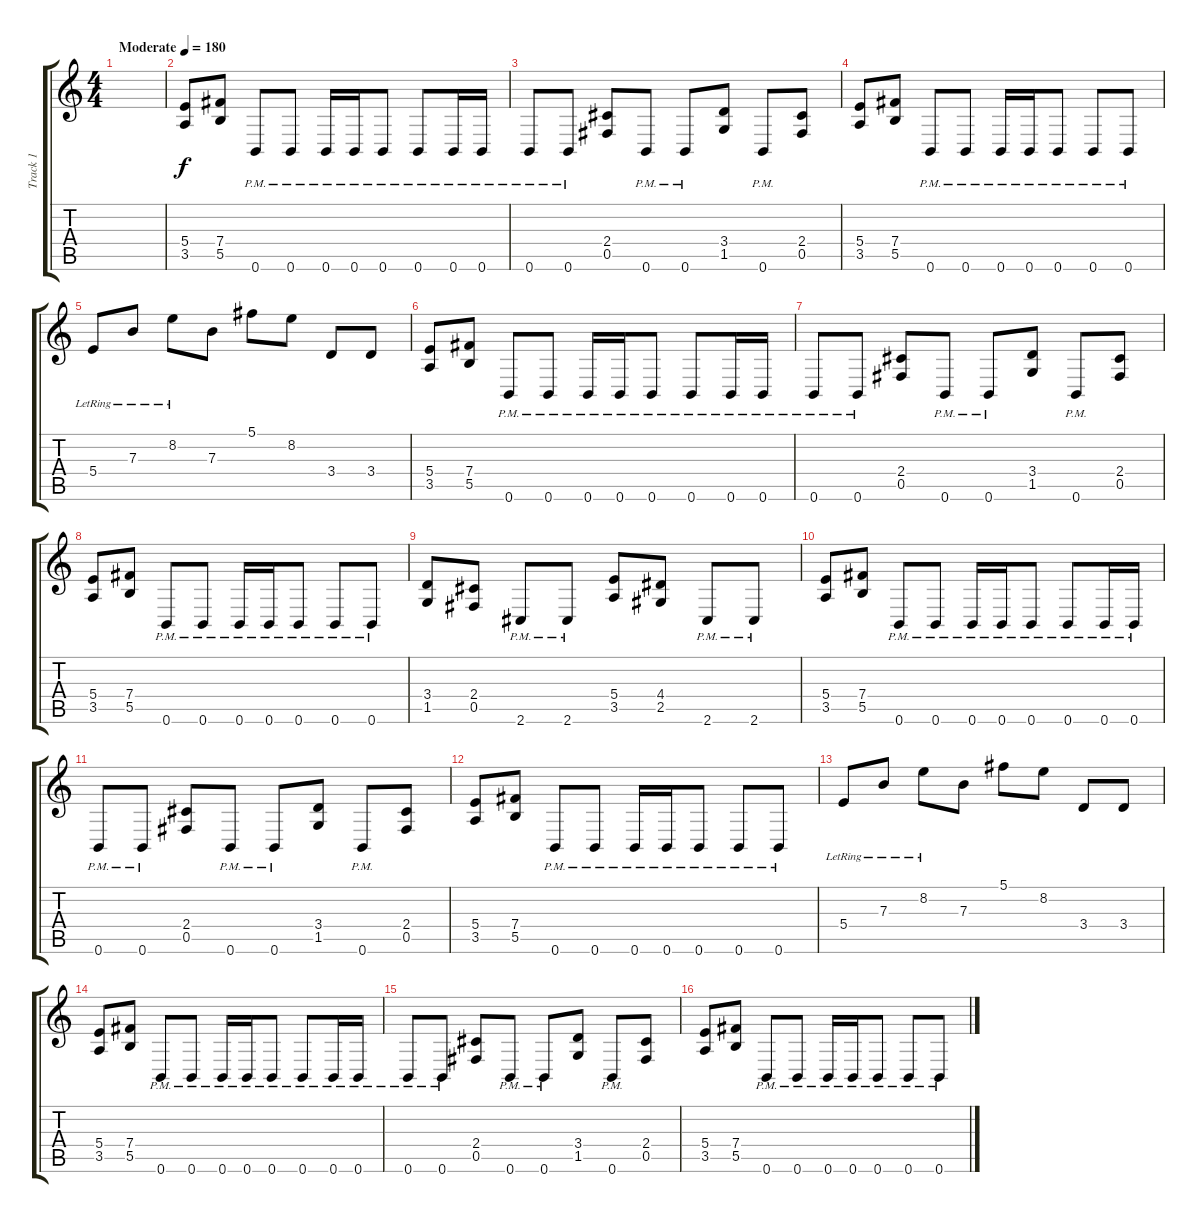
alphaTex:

\track ("Track 1" "Track 1") {instrument overdrivenguitar}
\staff {score tabs}
\tuning (Db4 Ab3 E3 B2 Gb2 B1) {hide}
\ts (4 4)
\tempo (180 "Moderate")
\clef g2
\ks c
|
(5.4 3.5).8 (7.4 5.5).8 0.6{pm}.8 0.6{pm}.8 0.6{pm}.16 0.6{pm}.16 0.6{pm}.8 0.6{pm}.8 0.6{pm}.16 0.6{pm}.16 |
0.6{pm}.8 0.6{pm}.8 (2.4 0.5).8 0.6{pm}.8 0.6{pm}.8 (3.4 1.5).8 0.6{pm}.8 (2.4 0.5).8 |
(5.4 3.5).8 (7.4 5.5).8 0.6{pm}.8 0.6{pm}.8 0.6{pm}.16 0.6{pm}.16 0.6{pm}.8 0.6{pm}.8 0.6{pm}.8 |
5.4{lr}.8 7.3{lr}.8 8.2{lr}.8 7.3.8 5.1.8 8.2.8 3.4.8 3.4.8 |
(5.4 3.5).8 (7.4 5.5).8 0.6{pm}.8 0.6{pm}.8 0.6{pm}.16 0.6{pm}.16 0.6{pm}.8 0.6{pm}.8 0.6{pm}.16 0.6{pm}.16 |
0.6{pm}.8 0.6{pm}.8 (2.4 0.5).8 0.6{pm}.8 0.6{pm}.8 (3.4 1.5).8 0.6{pm}.8 (2.4 0.5).8 |
(5.4 3.5).8 (7.4 5.5).8 0.6{pm}.8 0.6{pm}.8 0.6{pm}.16 0.6{pm}.16 0.6{pm}.8 0.6{pm}.8 0.6{pm}.8 |
(3.4 1.5).8 (2.4 0.5).8 2.6{pm}.8 2.6{pm}.8 (5.4 3.5).8 (4.4 2.5).8 2.6{pm}.8 2.6{pm}.8 |
(5.4 3.5).8 (7.4 5.5).8 0.6{pm}.8 0.6{pm}.8 0.6{pm}.16 0.6{pm}.16 0.6{pm}.8 0.6{pm}.8 0.6{pm}.16 0.6{pm}.16 |
0.6{pm}.8 0.6{pm}.8 (2.4 0.5).8 0.6{pm}.8 0.6{pm}.8 (3.4 1.5).8 0.6{pm}.8 (2.4 0.5).8 |
(5.4 3.5).8 (7.4 5.5).8 0.6{pm}.8 0.6{pm}.8 0.6{pm}.16 0.6{pm}.16 0.6{pm}.8 0.6{pm}.8 0.6{pm}.8 |
5.4{lr}.8 7.3{lr}.8 8.2{lr}.8 7.3.8 5.1.8 8.2.8 3.4.8 3.4.8 |
(5.4 3.5).8 (7.4 5.5).8 0.6{pm}.8 0.6{pm}.8 0.6{pm}.16 0.6{pm}.16 0.6{pm}.8 0.6{pm}.8 0.6{pm}.16 0.6{pm}.16 |
0.6{pm}.8 0.6{pm}.8 (2.4 0.5).8 0.6{pm}.8 0.6{pm}.8 (3.4 1.5).8 0.6{pm}.8 (2.4 0.5).8 |
(5.4 3.5).8 (7.4 5.5).8 0.6{pm}.8 0.6{pm}.8 0.6{pm}.16 0.6{pm}.16 0.6{pm}.8 0.6{pm}.8 0.6{pm}.8
